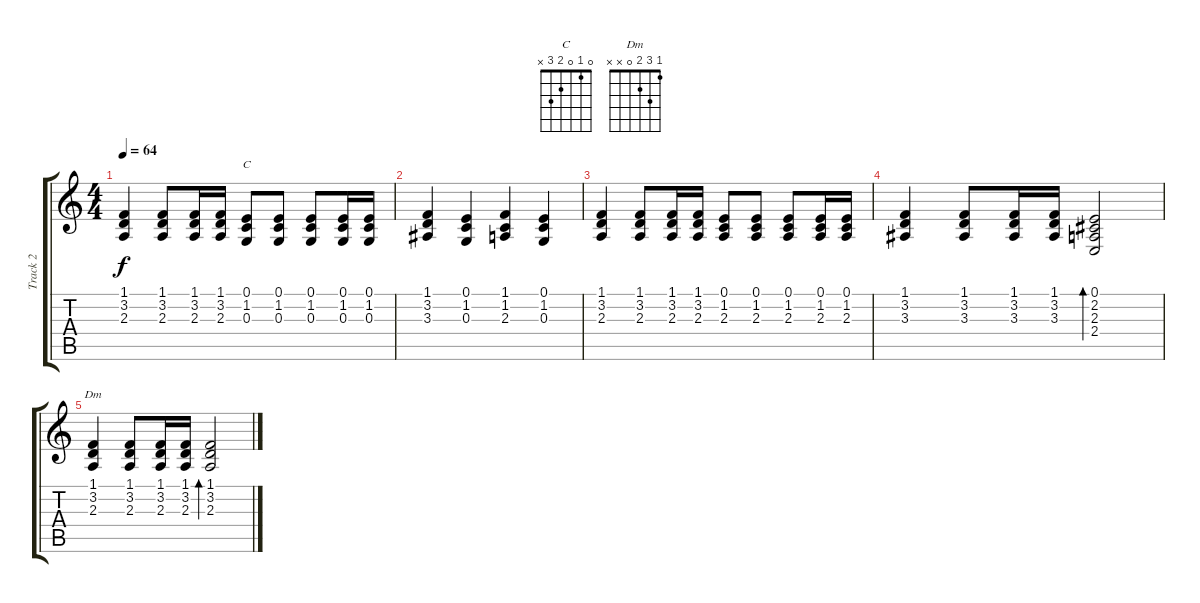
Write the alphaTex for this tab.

\track ("Track 2" "Track 2") {instrument brightacousticpiano}
\staff {score tabs}
\tuning (E4 B3 G3 D3 A2 E2) {hide}
\chord ("C" 0 1 0 2 3 x)
\chord ("Dm" 1 3 2 0 x x)
\ts (4 4)
\tempo 64
\clef g2
\ks c
(1.1 3.2 2.3).4{dy f} (1.1 3.2 2.3).8 (1.1 3.2 2.3).16 (1.1 3.2 2.3).16 (0.1 1.2 0.3).8{ch "C"} (0.1 1.2 0.3).8 (0.1 1.2 0.3).8 (0.1 1.2 0.3).16 (0.1 1.2 0.3).16 |
(1.1 3.2 3.3).4 (0.1 1.2 0.3).4 (1.1 1.2 2.3).4 (0.1 1.2 0.3).4 |
(1.1 3.2 2.3).4 (1.1 3.2 2.3).8 (1.1 3.2 2.3).16 (1.1 3.2 2.3).16 (0.1 1.2 2.3).8 (0.1 1.2 2.3).8 (0.1 1.2 2.3).8 (0.1 1.2 2.3).16 (0.1 1.2 2.3).16 |
(1.1 3.2 3.3).4 (1.1 3.2 3.3).8 (1.1 3.2 3.3).16 (1.1 3.2 3.3).16 (0.1 2.2 2.3 2.4).2{bd 480} |
(1.1 3.2 2.3).4{ch "Dm"} (1.1 3.2 2.3).8 (1.1 3.2 2.3).16 (1.1 3.2 2.3).16 (1.1 3.2 2.3).2{bd 480}
